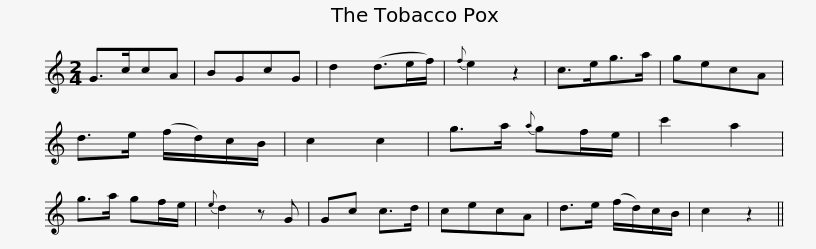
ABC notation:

X:1
L:1/8
M:2/4
I:linebreak $
K:C
V:1 treble
V:1
 G>ccA | BGcG | d2 (d>ef/) |{f} e2 z2 | c>eg>a | %5
 gecA | d>e (f/d/)c/B/ | c2 c2 | g>a{a} gf/e/ | c'2 a2 |$ %10
 g>a gf/e/ |{e} d2 z G | Gc c>d | cecA | d>e (f/d/)c/B/ | %15
 c2 z2 || %16
